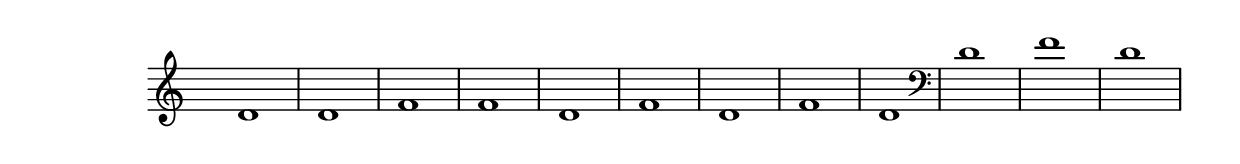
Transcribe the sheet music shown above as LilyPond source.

\version "2.16.0"

%%\header { texidoc="1 - Nota Nova"}

\relative c' {
  \override Staff.TimeSignature #'transparent = ##t
  \override Score.BarNumber #'transparent = ##t
  \override Score.RehearsalMark #'font-size = #-2

  %% CLARINETE
  \tag #'cl {
    d1
  }
  %% FLAUTA
  \tag #'fl {
    d
  }
  %% OBOÉ
  \tag #'ob {
    f
  }
  %% SAX ALTO
  \tag #'saxa {
    f
  }
  %% SAX TENOR
  \tag #'saxt {
    d  
  }
  %% SAX GENES
  \tag #'saxg {
    f
  }
  %% TROMPETE
  \tag #'tpt {
    d  
  }
  %% TROMPA
  \tag #'tpa {
    f
  }
  %% TROMPA OP
  \tag #'tpaop {
    d
  }
  %% TROMBONE
  \tag #'tbn {
    \clef bass
    d
  }
  %% TUBA MIB
  \tag #'tbamib {
    \clef bass
    f
  }
  %% TUBA SIB
  \tag #'tbasib {
    \clef bass
    d
  }

  %% END DOCUMENT
}
